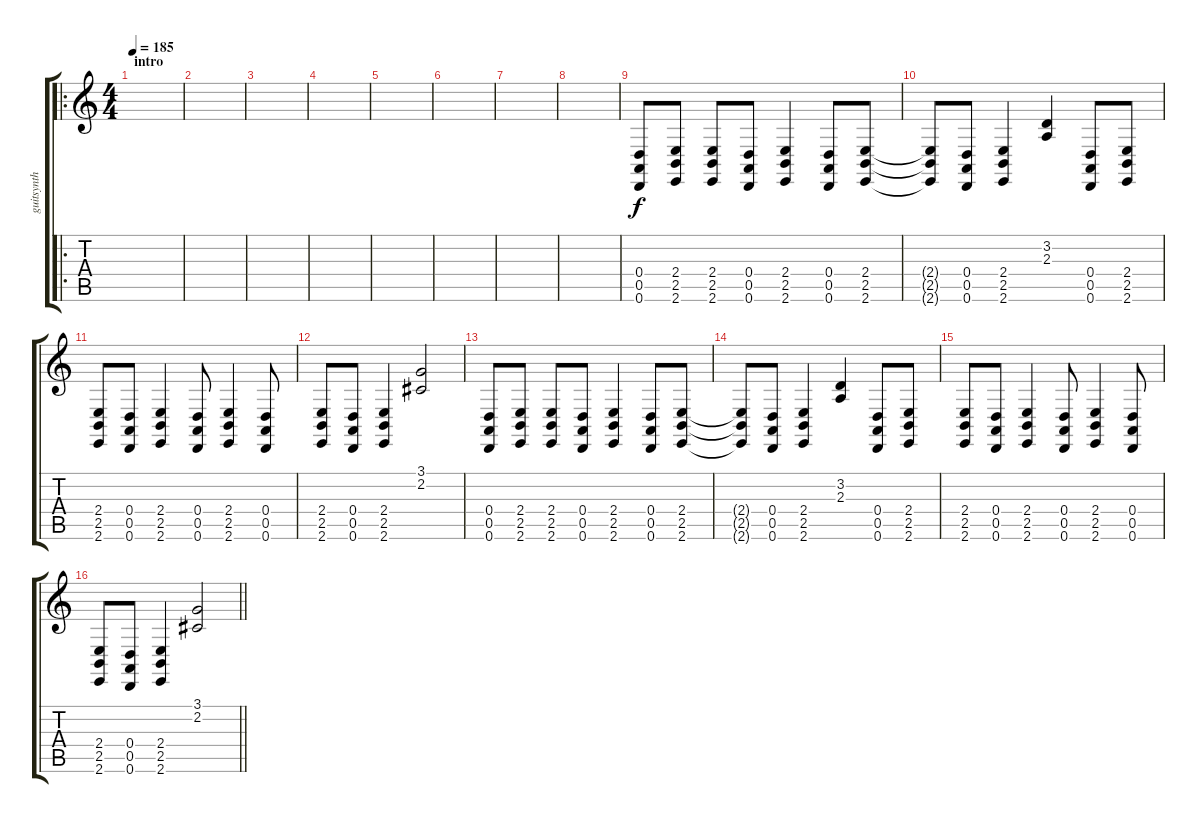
\track ("guitsynth" "guitsynth") {instrument lead2sawtooth}
\staff {score tabs}
\tuning (E4 B3 G3 D3 A2 D2) {hide}
\ro
\ts (4 4)
\section ("" "intro")
\tempo 185
\clef g2
\ks c
|
|
|
|
|
|
|
|
(0.4 0.5 0.6).8 (2.4 2.5 2.6).8 (2.4 2.5 2.6).8 (0.4 0.5 0.6).8 (2.4 2.5 2.6).4 (0.4 0.5 0.6).8 (2.4 2.5 2.6).8 |
(2.4{t} 2.5{t} 2.6{t}).8 (0.4 0.5 0.6).8 (2.4 2.5 2.6).4 (3.2 2.3).4 (0.4 0.5 0.6).8 (2.4 2.5 2.6).8 |
(2.4 2.5 2.6).8 (0.4 0.5 0.6).8 (2.4 2.5 2.6).4 (0.4 0.5 0.6).8 (2.4 2.5 2.6).4 (0.4 0.5 0.6).8 |
(2.4 2.5 2.6).8 (0.4 0.5 0.6).8 (2.4 2.5 2.6).4 (3.1 2.2).2 |
(0.4 0.5 0.6).8 (2.4 2.5 2.6).8 (2.4 2.5 2.6).8 (0.4 0.5 0.6).8 (2.4 2.5 2.6).4 (0.4 0.5 0.6).8 (2.4 2.5 2.6).8 |
(2.4{t} 2.5{t} 2.6{t}).8 (0.4 0.5 0.6).8 (2.4 2.5 2.6).4 (3.2 2.3).4 (0.4 0.5 0.6).8 (2.4 2.5 2.6).8 |
(2.4 2.5 2.6).8 (0.4 0.5 0.6).8 (2.4 2.5 2.6).4 (0.4 0.5 0.6).8 (2.4 2.5 2.6).4 (0.4 0.5 0.6).8 |
\barLineRight lightlight
(2.4 2.5 2.6).8 (0.4 0.5 0.6).8 (2.4 2.5 2.6).4 (3.1 2.2).2
